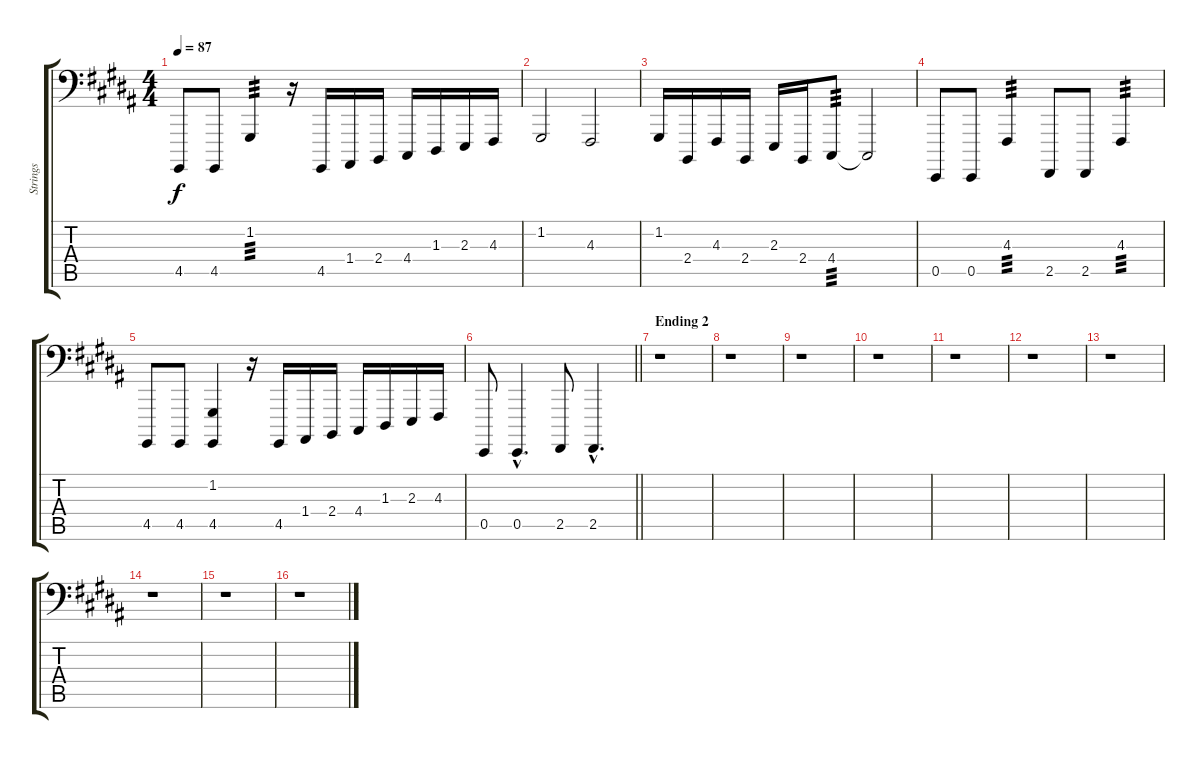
\track ("Strings" "Strings") {instrument stringensemble1}
\staff {score tabs}
\tuning (C2 G1 D1 A0 E0 B-1) {hide}
\ts (4 4)
\tempo 87
\clef f4
\ks b
4.5.8{dy f} 4.5.8 1.2.4{tp 3} r.16 4.5.16 1.4.16 2.4.16 4.4.16 1.3.16 2.3.16 4.3.16 |
1.2.2 4.3.2 |
1.2.16 2.4.16 4.3.16 2.4.16 2.3.16 2.4.16 4.4.8{tp 3} 4.4{t}.2 |
0.5.8 0.5.8 4.3.4{tp 3} 2.5.8 2.5.8 4.3.4{tp 3} |
4.5.8 4.5.8 (1.2 4.5).4 r.16 4.5.16 1.4.16 2.4.16 4.4.16 1.3.16 2.3.16 4.3.16 |
\barLineRight lightlight
0.5.8 0.5{hac}.4{d} 2.5.8 2.5{hac}.4{d} |
\section ("" "Ending 2")
r.1 |
r.1 |
r.1 |
r.1 |
r.1 |
r.1 |
r.1 |
r.1 |
r.1 |
r.1
